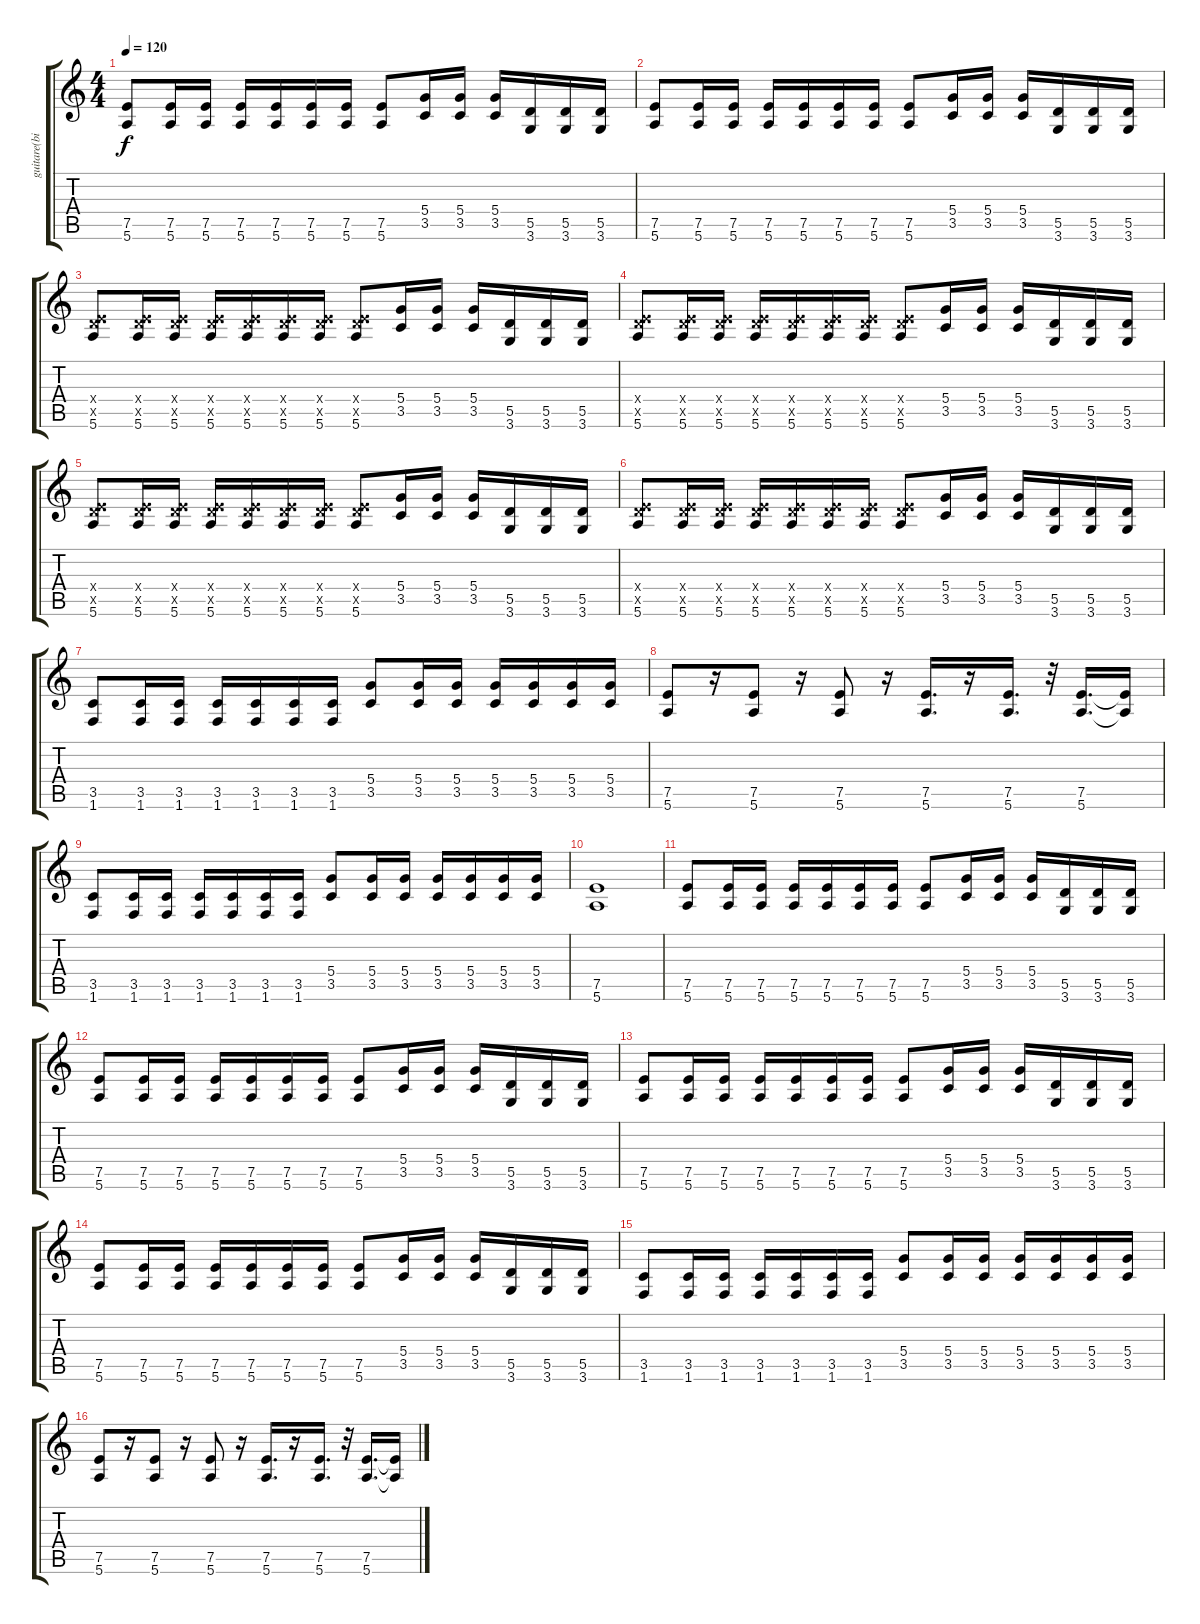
\track ("guitare(big john)" "guitare(bi") {instrument distortionguitar}
\staff {score tabs}
\tuning (E4 B3 G3 D3 A2 E2) {hide}
\ts (4 4)
\tempo 120
\clef g2
\ks c
(7.5 5.6).8{dy f} (7.5 5.6).16 (7.5 5.6).16 (7.5 5.6).16 (7.5 5.6).16 (7.5 5.6).16 (7.5 5.6).16 (7.5 5.6).8 (5.4 3.5).16 (5.4 3.5).16 (5.4 3.5).16 (5.5 3.6).16 (5.5 3.6).16 (5.5 3.6).16 |
(7.5 5.6).8 (7.5 5.6).16 (7.5 5.6).16 (7.5 5.6).16 (7.5 5.6).16 (7.5 5.6).16 (7.5 5.6).16 (7.5 5.6).8 (5.4 3.5).16 (5.4 3.5).16 (5.4 3.5).16 (5.5 3.6).16 (5.5 3.6).16 (5.5 3.6).16 |
(0.4{x} 7.5{x} 5.6).8 (0.4{x} 7.5{x} 5.6).16 (0.4{x} 7.5{x} 5.6).16 (0.4{x} 7.5{x} 5.6).16 (0.4{x} 7.5{x} 5.6).16 (0.4{x} 7.5{x} 5.6).16 (0.4{x} 7.5{x} 5.6).16 (0.4{x} 7.5{x} 5.6).8 (5.4 3.5).16 (5.4 3.5).16 (5.4 3.5).16 (5.5 3.6).16 (5.5 3.6).16 (5.5 3.6).16 |
(0.4{x} 7.5{x} 5.6).8 (0.4{x} 7.5{x} 5.6).16 (0.4{x} 7.5{x} 5.6).16 (0.4{x} 7.5{x} 5.6).16 (0.4{x} 7.5{x} 5.6).16 (0.4{x} 7.5{x} 5.6).16 (0.4{x} 7.5{x} 5.6).16 (0.4{x} 7.5{x} 5.6).8 (5.4 3.5).16 (5.4 3.5).16 (5.4 3.5).16 (5.5 3.6).16 (5.5 3.6).16 (5.5 3.6).16 |
(0.4{x} 7.5{x} 5.6).8 (0.4{x} 7.5{x} 5.6).16 (0.4{x} 7.5{x} 5.6).16 (0.4{x} 7.5{x} 5.6).16 (0.4{x} 7.5{x} 5.6).16 (0.4{x} 7.5{x} 5.6).16 (0.4{x} 7.5{x} 5.6).16 (0.4{x} 7.5{x} 5.6).8 (5.4 3.5).16 (5.4 3.5).16 (5.4 3.5).16 (5.5 3.6).16 (5.5 3.6).16 (5.5 3.6).16 |
(0.4{x} 7.5{x} 5.6).8 (0.4{x} 7.5{x} 5.6).16 (0.4{x} 7.5{x} 5.6).16 (0.4{x} 7.5{x} 5.6).16 (0.4{x} 7.5{x} 5.6).16 (0.4{x} 7.5{x} 5.6).16 (0.4{x} 7.5{x} 5.6).16 (0.4{x} 7.5{x} 5.6).8 (5.4 3.5).16 (5.4 3.5).16 (5.4 3.5).16 (5.5 3.6).16 (5.5 3.6).16 (5.5 3.6).16 |
(3.5 1.6).8 (3.5 1.6).16 (3.5 1.6).16 (3.5 1.6).16 (3.5 1.6).16 (3.5 1.6).16 (3.5 1.6).16 (5.4 3.5).8 (5.4 3.5).16 (5.4 3.5).16 (5.4 3.5).16 (5.4 3.5).16 (5.4 3.5).16 (5.4 3.5).16 |
(7.5 5.6).8 r.16 (7.5 5.6).8 r.16 (7.5 5.6).8 r.16 (7.5 5.6).16{d} r.16 (7.5 5.6).16{d} r.32 (7.5 5.6).16{d} (7.5{t} 5.6{t}).16 |
(3.5 1.6).8 (3.5 1.6).16 (3.5 1.6).16 (3.5 1.6).16 (3.5 1.6).16 (3.5 1.6).16 (3.5 1.6).16 (5.4 3.5).8 (5.4 3.5).16 (5.4 3.5).16 (5.4 3.5).16 (5.4 3.5).16 (5.4 3.5).16 (5.4 3.5).16 |
(7.5 5.6).1 |
(7.5 5.6).8 (7.5 5.6).16 (7.5 5.6).16 (7.5 5.6).16 (7.5 5.6).16 (7.5 5.6).16 (7.5 5.6).16 (7.5 5.6).8 (5.4 3.5).16 (5.4 3.5).16 (5.4 3.5).16 (5.5 3.6).16 (5.5 3.6).16 (5.5 3.6).16 |
(7.5 5.6).8 (7.5 5.6).16 (7.5 5.6).16 (7.5 5.6).16 (7.5 5.6).16 (7.5 5.6).16 (7.5 5.6).16 (7.5 5.6).8 (5.4 3.5).16 (5.4 3.5).16 (5.4 3.5).16 (5.5 3.6).16 (5.5 3.6).16 (5.5 3.6).16 |
(7.5 5.6).8 (7.5 5.6).16 (7.5 5.6).16 (7.5 5.6).16 (7.5 5.6).16 (7.5 5.6).16 (7.5 5.6).16 (7.5 5.6).8 (5.4 3.5).16 (5.4 3.5).16 (5.4 3.5).16 (5.5 3.6).16 (5.5 3.6).16 (5.5 3.6).16 |
(7.5 5.6).8 (7.5 5.6).16 (7.5 5.6).16 (7.5 5.6).16 (7.5 5.6).16 (7.5 5.6).16 (7.5 5.6).16 (7.5 5.6).8 (5.4 3.5).16 (5.4 3.5).16 (5.4 3.5).16 (5.5 3.6).16 (5.5 3.6).16 (5.5 3.6).16 |
(3.5 1.6).8 (3.5 1.6).16 (3.5 1.6).16 (3.5 1.6).16 (3.5 1.6).16 (3.5 1.6).16 (3.5 1.6).16 (5.4 3.5).8 (5.4 3.5).16 (5.4 3.5).16 (5.4 3.5).16 (5.4 3.5).16 (5.4 3.5).16 (5.4 3.5).16 |
(7.5 5.6).8 r.16 (7.5 5.6).8 r.16 (7.5 5.6).8 r.16 (7.5 5.6).16{d} r.16 (7.5 5.6).16{d} r.32 (7.5 5.6).16{d} (7.5{t} 5.6{t}).16
